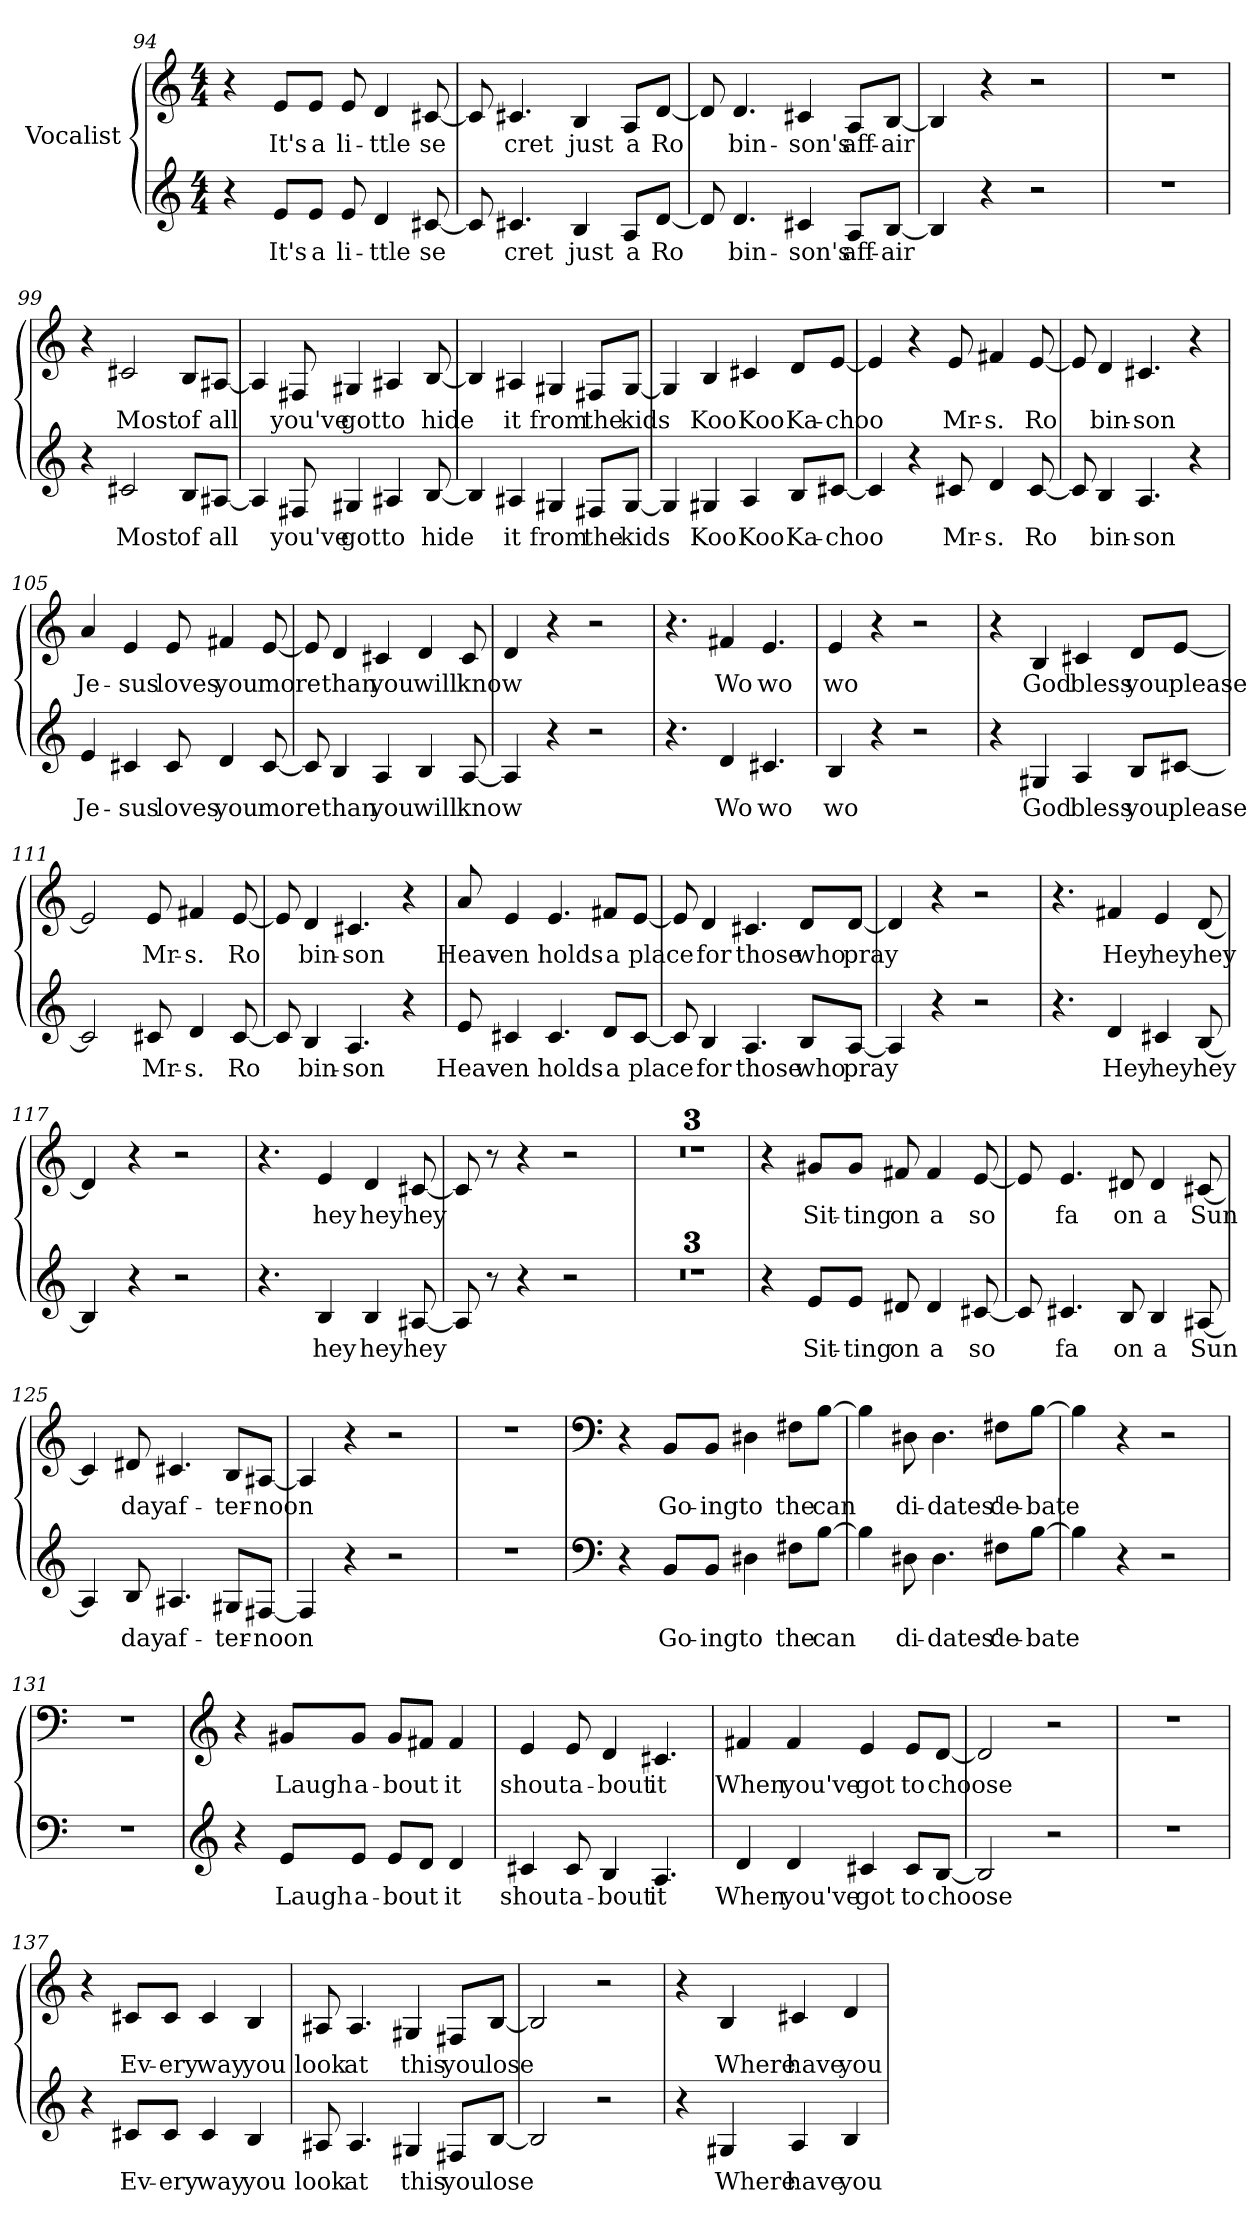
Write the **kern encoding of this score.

**kern	**text	**kern	**text
*part1	*part1	*part1	*part1
*staff2	*staff2	*staff1	*staff1
*I"Vocalist	*	*	*
*clefG2	*	*clefG2	*
*M4/4	*	*M4/4	*
=94	=94	=94	=94
4r	.	4r	.
8e/L	It's	8e/L	It's
8e/J	a	8e/J	a
8e	li-	8e	li-
4d	-ttle	4d	-ttle
[8c#X	se-	[8c#X	se-
=95	=95	=95	=95
8c#]	_	8c#]	_
4.c#X	-cret	4.c#X	-cret
4B	just	4B	just
8A/L	a	8A/L	a
[8d/J	Ro-	[8d/J	Ro-
=96	=96	=96	=96
8d]	_	8d]	_
4.d	-bin-	4.d	-bin-
4c#X	-son's	4c#X	-son's
8A/L	aff-	8A/L	aff-
[8B/J	-air	[8B/J	-air
=97	=97	=97	=97
4B]	_	4B]	_
4r	.	4r	.
2r	.	2r	.
=98	=98	=98	=98
1r	.	1r	.
=99	=99	=99	=99
4r	.	4r	.
2c#X	Most	2c#X	Most
8B/L	of	8B/L	of
[8A#X/J	all	[8A#X/J	all
=100	=100	=100	=100
4A#]	_	4A#]	_
8F#X	you've	8F#X	you've
4G#X	got	4G#X	got
4A#X	to	4A#X	to
[8B	hide	[8B	hide
=101	=101	=101	=101
4B]	_	4B]	_
4A#X	it	4A#X	it
4G#X	from	4G#X	from
8F#X/L	the	8F#X/L	the
[8G#/J	kids	[8G#/J	kids
=102	=102	=102	=102
4G#]	_	4G#]	_
4G#X	Koo	4B	Koo
4A	Koo	4c#X	Koo
8B/L	Ka-	8d/L	Ka-
[8c#X/J	-choo	[8e/J	-choo
=103	=103	=103	=103
4c#]	_	4e]	_
4r	.	4r	.
8c#X	Mr-	8e	Mr-
4d	-s.	4f#X	-s.
[8c#	Ro-	[8e	Ro-
=104	=104	=104	=104
8c#]	_	8e]	_
4B	-bin-	4d	-bin-
4.A	-son	4.c#X	-son
4r	.	4r	.
=105	=105	=105	=105
4e	Je-	4a	Je-
4c#X	-sus	4e	-sus
8c#	loves	8e	loves
4d	you	4f#X	you
[8c#	more	[8e	more
=106	=106	=106	=106
8c#]	_	8e]	_
4B	than	4d	than
4A	you	4c#X	you
4B	will	4d	will
[8A	know	8c#	know
=107	=107	=107	=107
4A]	_	4d	_
4r	.	4r	.
2r	.	2r	.
=108	=108	=108	=108
4.r	.	4.r	.
4d	Wo	4f#X	Wo
4.c#X	wo	4.e	wo
=109	=109	=109	=109
4B	wo	4e	wo
4r	.	4r	.
2r	.	2r	.
=110	=110	=110	=110
4r	.	4r	.
4G#X	God	4B	God
4A	bless	4c#X	bless
8B/L	you	8d/L	you
[8c#X/J	please	[8e/J	please
=111	=111	=111	=111
2c#]	_	2e]	_
8c#X	Mr-	8e	Mr-
4d	-s.	4f#X	-s.
[8c#	Ro-	[8e	Ro-
=112	=112	=112	=112
8c#]	_	8e]	_
4B	-bin-	4d	-bin-
4.A	-son	4.c#X	-son
4r	.	4r	.
=113	=113	=113	=113
8e	Heav-	8a	Heav-
4c#X	-en	4e	-en
4.c#	holds	4.e	holds
8d/L	a	8f#X/L	a
[8c#/J	place	[8e/J	place
=114	=114	=114	=114
8c#]	_	8e]	_
4B	for	4d	for
4.A	those	4.c#X	those
8B/L	who	8d/L	who
[8A/J	pray	[8d/J	pray
=115	=115	=115	=115
4A]	_	4d]	_
4r	.	4r	.
2r	.	2r	.
=116	=116	=116	=116
4.r	.	4.r	.
4d	Hey	4f#X	Hey
4c#X	hey	4e	hey
[8B	hey	[8d	hey
=117	=117	=117	=117
4B]	_	4d]	_
4r	.	4r	.
2r	.	2r	.
=118	=118	=118	=118
4.r	.	4.r	.
4B	hey	4e	hey
4B	hey	4d	hey
[8A#X	hey	[8c#X	hey
=119	=119	=119	=119
8A#]	_	8c#]	_
8r	.	8r	.
4r	.	4r	.
2r	.	2r	.
=120	=120	=120	=120
1r	.	1r	.
=121	=121	=121	=121
1r	.	1r	.
=122	=122	=122	=122
1r	.	1r	.
=123	=123	=123	=123
4r	.	4r	.
8e/L	Sit-	8g#X/L	Sit-
8e/J	-ting	8g#/J	-ting
8d#X	on	8f#X	on
4d#	a	4f#	a
[8c#X	so-	[8e	so-
=124	=124	=124	=124
8c#]	_	8e]	_
4.c#X	-fa	4.e	-fa
8B	on	8d#X	on
4B	a	4d#	a
[8A#X	Sun-	[8c#X	Sun-
=125	=125	=125	=125
4A#]	_	4c#]	_
8B	-day	8d#X	-day
4.A#X	af-	4.c#X	af-
8G#X/L	-ter-	8B/L	-ter-
[8F#X/J	-noon	[8A#X/J	-noon
=126	=126	=126	=126
4F#]	_	4A#]	_
4r	.	4r	.
2r	.	2r	.
=127	=127	=127	=127
1r	.	1r	.
=128	=128	=128	=128
*clefF4	*	*clefF4	*
4r	.	4r	.
8BB/L	Go-	8BB/L	Go-
8BB/J	-ing	8BB/J	-ing
4D#X	to	4D#X	to
8F#X\L	the	8F#X\L	the
[8B\J	can-	[8B\J	can-
=129	=129	=129	=129
4B]	_	4B]	_
8D#X	-di-	8D#X	-di-
4.D#	-dates'	4.D#	-dates'
8F#X\L	de-	8F#X\L	de-
[8B\J	-bate	[8B\J	-bate
=130	=130	=130	=130
4B]	_	4B]	_
4r	.	4r	.
2r	.	2r	.
=131	=131	=131	=131
1r	.	1r	.
=132	=132	=132	=132
*clefG2	*	*clefG2	*
4r	.	4r	.
8e/L	Laugh	8g#X/L	Laugh
8e/J	a-	8g#/J	a-
8e/L	-bout	8g#/L	-bout
8d/J	_	8f#X/J	_
4d	it	4f#	it
=133	=133	=133	=133
4c#X	shout	4e	shout
8c#	a-	8e	a-
4B	-bout	4d	-bout
4.A	it	4.c#X	it
=134	=134	=134	=134
4d	When	4f#X	When
4d	you've	4f#	you've
4c#X	got	4e	got
8c#/L	to	8e/L	to
[8B/J	choose	[8d/J	choose
=135	=135	=135	=135
2B]	_	2d]	_
2r	.	2r	.
=136	=136	=136	=136
1r	.	1r	.
=137	=137	=137	=137
4r	.	4r	.
8c#X/L	Ev-	8c#X/L	Ev-
8c#/J	-ery	8c#/J	-ery
4c#	way	4c#	way
4B	you	4B	you
=138	=138	=138	=138
8A#X	look	8A#X	look
4.A#	at	4.A#	at
4G#X	this	4G#X	this
8F#X/L	you	8F#X/L	you
[8B/J	lose	[8B/J	lose
=139	=139	=139	=139
2B]	_	2B]	_
2r	.	2r	.
=140	=140	=140	=140
4r	.	4r	.
4G#X	Where	4B	Where
4A	have	4c#X	have
4B	you	4d	you
=	=	=	=
*-	*-	*-	*-
